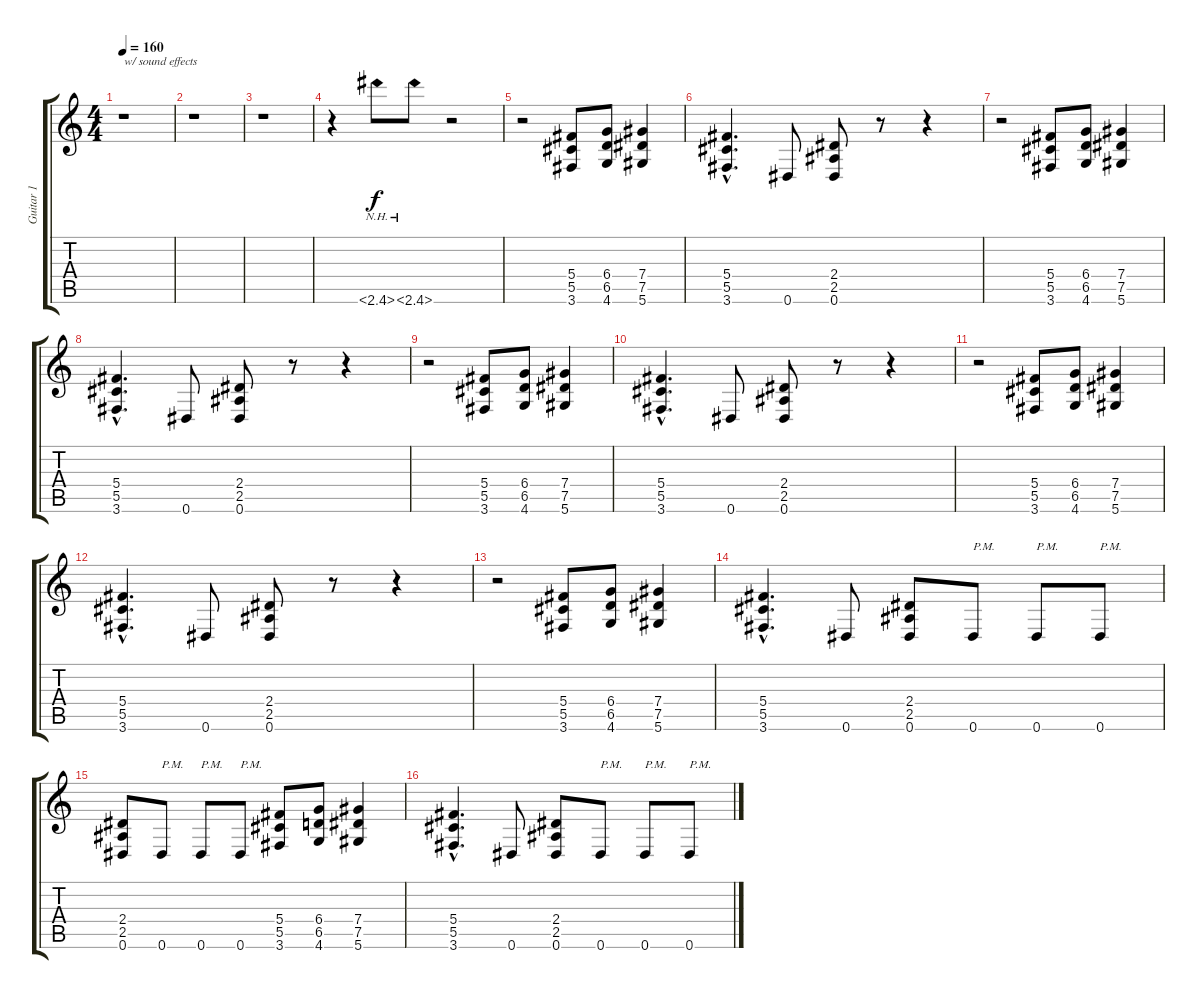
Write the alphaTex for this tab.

\track ("Guitar 1" "Guitar 1") {instrument distortionguitar}
\staff {score tabs}
\tuning (Eb4 Bb3 Gb3 Db3 Ab2 Eb2) {hide}
\ts (4 4)
\tempo 160
\clef g2
\ks c
r.1{txt "w/ sound effects" dy f instrument distortionguitar} |
r.1 |
r.1 |
r.4 2.6{nh}.8 2.6{nh}.8 r.2 |
r.2 (5.4 5.5 3.6).8 (6.4 6.5 4.6).8 (7.4 7.5 5.6).4 |
(5.4{hac} 5.5{hac} 3.6{hac}).4{d} 0.6.8 (2.4 2.5 0.6).8 r.8 r.4 |
r.2 (5.4 5.5 3.6).8 (6.4 6.5 4.6).8 (7.4 7.5 5.6).4 |
(5.4{hac} 5.5{hac} 3.6{hac}).4{d} 0.6.8 (2.4 2.5 0.6).8 r.8 r.4 |
r.2 (5.4 5.5 3.6).8 (6.4 6.5 4.6).8 (7.4 7.5 5.6).4 |
(5.4{hac} 5.5{hac} 3.6{hac}).4{d} 0.6.8 (2.4 2.5 0.6).8 r.8 r.4 |
r.2 (5.4 5.5 3.6).8 (6.4 6.5 4.6).8 (7.4 7.5 5.6).4 |
(5.4{hac} 5.5{hac} 3.6{hac}).4{d} 0.6.8 (2.4 2.5 0.6).8 r.8 r.4 |
r.2 (5.4 5.5 3.6).8 (6.4 6.5 4.6).8 (7.4 7.5 5.6).4 |
(5.4{hac} 5.5{hac} 3.6{hac}).4{d} 0.6.8 (2.4 2.5 0.6).8 0.6.8{txt "P.M."} 0.6.8{txt "P.M."} 0.6.8{txt "P.M."} |
(2.4 2.5 0.6).8 0.6.8{txt "P.M."} 0.6.8{txt "P.M."} 0.6.8{txt "P.M."} (5.4 5.5 3.6).8 (6.4 6.5 4.6).8 (7.4 7.5 5.6).4 |
(5.4{hac} 5.5{hac} 3.6{hac}).4{d} 0.6.8 (2.4 2.5 0.6).8 0.6.8{txt "P.M."} 0.6.8{txt "P.M."} 0.6.8{txt "P.M."}
